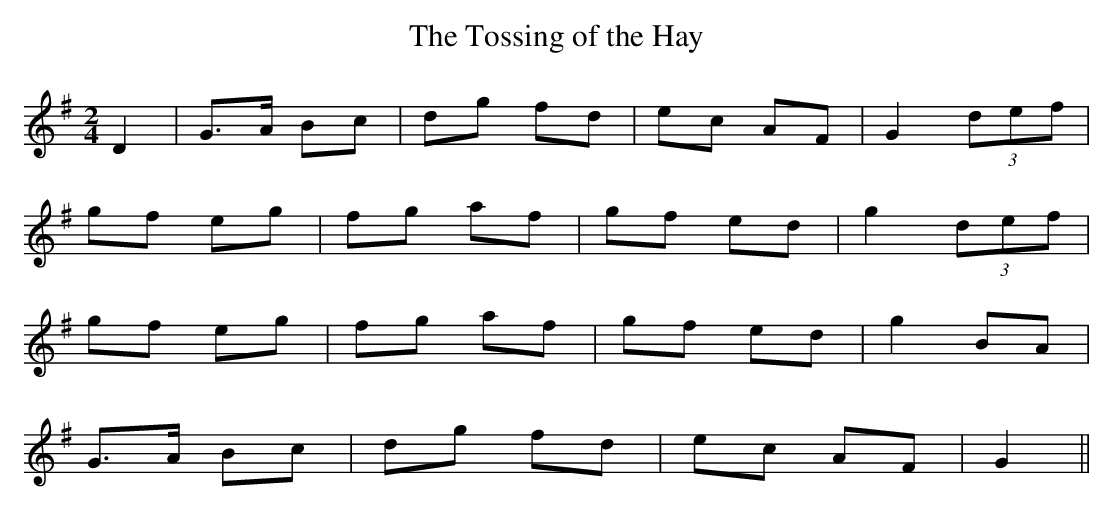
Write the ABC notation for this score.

X:1
T: The Tossing of the Hay
M: 2/4
L: 1/8
K: G
D2|G>A Bc|dg fd|ec AF|G2 (3def|
gf eg|fg af|gf ed|g2 (3def|
gf eg|fg af|gf ed|g2 BA|
G>A Bc|dg fd|ec AF|G2||
